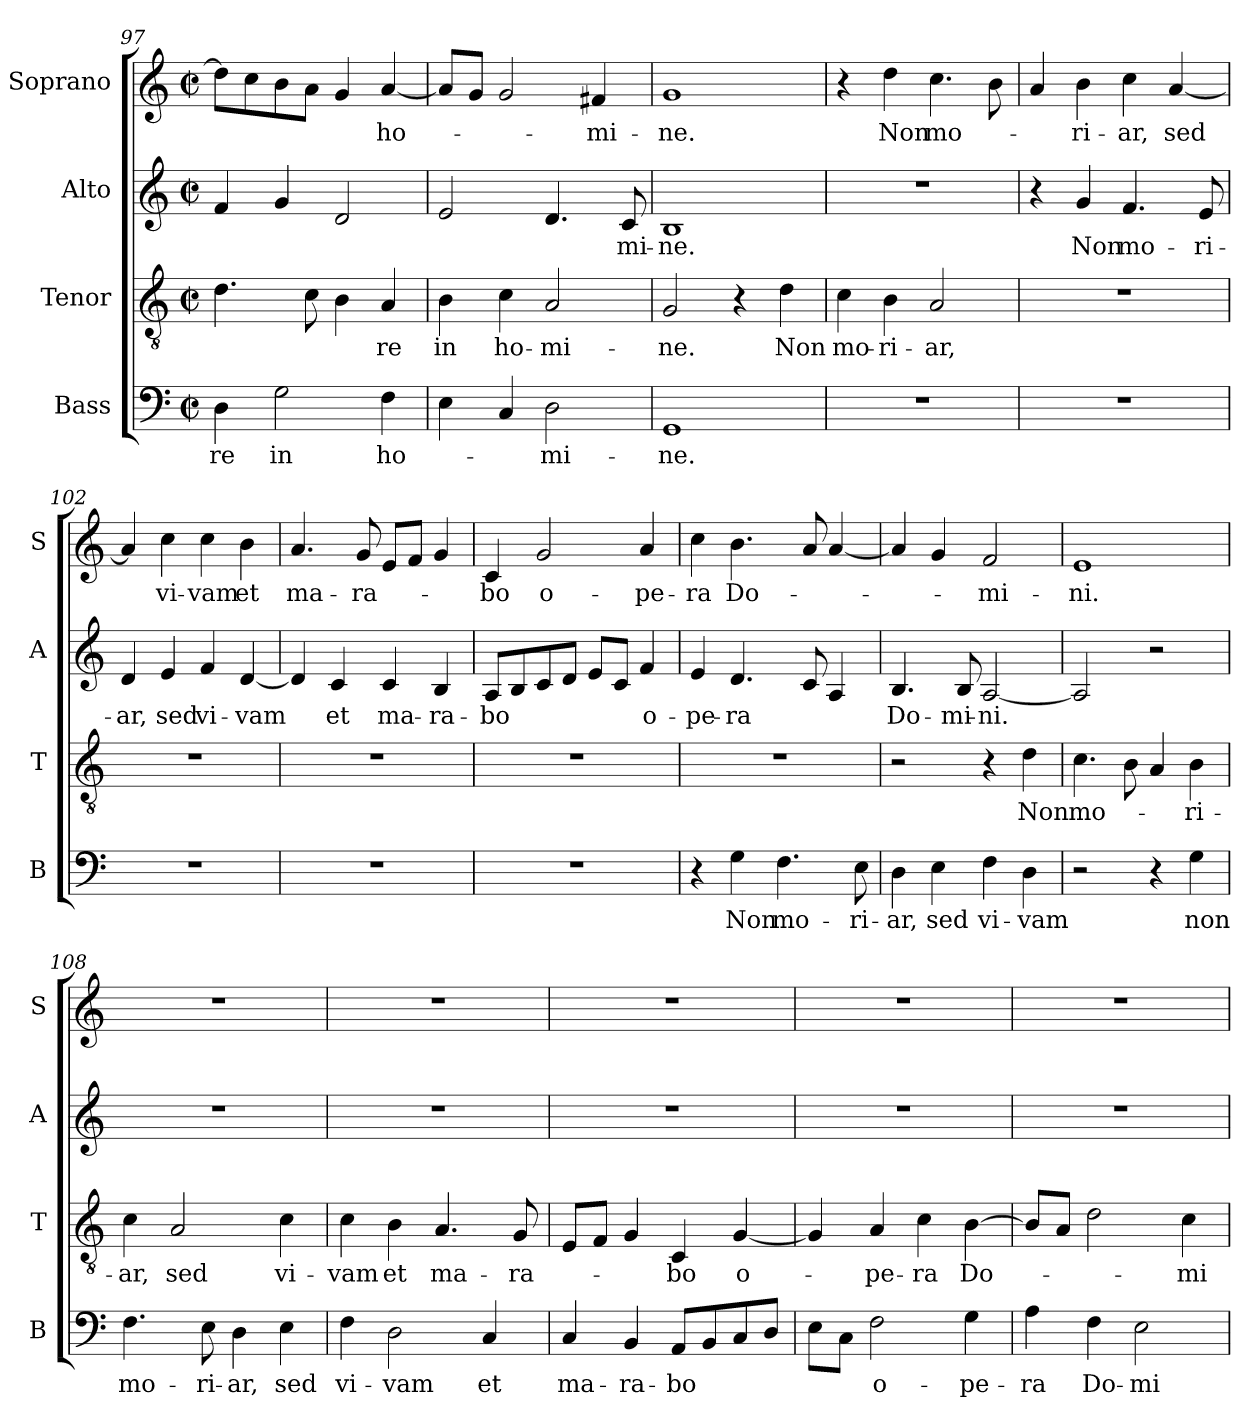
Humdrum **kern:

**kern	**text	**kern	**text	**kern	**text	**kern	**text
*part4	*part4	*part3	*part3	*part2	*part2	*part1	*part1
*staff4	*staff4	*staff3	*staff3	*staff2	*staff2	*staff1	*staff1
*I"Bass	*	*I"Tenor	*	*I"Alto	*	*I"Soprano	*
*I'B	*	*I'T	*	*I'A	*	*I'S	*
*clefF4	*	*clefGv2	*	*clefG2	*	*clefG2	*
*k[]	*	*k[]	*	*k[]	*	*k[]	*
*C:	*	*C:	*	*C:	*	*C:	*
*M2/2	*	*M2/2	*	*M2/2	*	*M2/2	*
*met(c|)	*	*met(c|)	*	*met(c|)	*	*met(c|)	*
=97	=97	=97	=97	=97	=97	=97	=97
4D\	-re	4.d\	.	4f/	.	8dd\L]	.
.	.	.	.	.	.	8cc\	.
2G\	in	.	.	4g/	.	8b\	.
.	.	8c\	.	.	.	8a\J	.
.	.	4B\	.	2d/	.	4g/	.
4F\	ho-	4A/	-re	.	.	[4a/	ho-
!!LO:LB:g=z
=98	=98	=98	=98	=98	=98	=98	=98
4E\	.	4B\	in	2e/	.	8a/L]	.
.	.	.	.	.	.	8g/J	.
4C/	.	4c\	ho-	.	.	2g/	.
2D\	-mi-	2A/	-mi-	4.d/	.	.	.
.	.	.	.	.	.	4f#X/	-mi-
.	.	.	.	8c/	-mi-	.	.
=99	=99	=99	=99	=99	=99	=99	=99
1GG	-ne.	2G/	-ne.	1B	-ne.	1g	-ne.
.	.	4r	.	.	.	.	.
.	.	4d\	Non	.	.	.	.
=100	=100	=100	=100	=100	=100	=100	=100
1r	.	4c\	mo-	1r	.	4r	.
.	.	4B\	-ri-	.	.	4dd\	Non
.	.	2A/	-ar,	.	.	4.cc\	mo-
.	.	.	.	.	.	8b\	.
=101	=101	=101	=101	=101	=101	=101	=101
1r	.	1r	.	4r	.	4a/	.
.	.	.	.	4g/	Non	4b\	-ri-
.	.	.	.	4.f/	mo-	4cc\	-ar,
.	.	.	.	.	.	[4a/	sed
.	.	.	.	8e/	-ri-	.	.
=102	=102	=102	=102	=102	=102	=102	=102
1r	.	1r	.	4d/	-ar,	4a/]	.
.	.	.	.	4e/	sed	4cc\	vi-
.	.	.	.	4f/	vi-	4cc\	-vam
.	.	.	.	[4d/	-vam	4b\	et
=103	=103	=103	=103	=103	=103	=103	=103
1r	.	1r	.	4d/]	.	4.a/	ma-
.	.	.	.	4c/	et	.	.
.	.	.	.	.	.	8g/	-ra-
.	.	.	.	4c/	ma-	8e/L	.
.	.	.	.	.	.	8f/J	.
.	.	.	.	4B/	-ra-	4g/	.
!!LO:PB:g=z
=104	=104	=104	=104	=104	=104	=104	=104
1r	.	1r	.	8A/L	-bo	4c/	-bo
.	.	.	.	8B/	.	.	.
.	.	.	.	8c/	.	2g/	o-
.	.	.	.	8d/J	.	.	.
.	.	.	.	8e/L	.	.	.
.	.	.	.	8c/J	.	.	.
.	.	.	.	4f/	o-	4a/	-pe-
=105	=105	=105	=105	=105	=105	=105	=105
4r	.	1r	.	4e/	-pe-	4cc\	-ra
4G\	Non	.	.	4.d/	-ra	4.b\	Do-
4.F\	mo-	.	.	.	.	.	.
.	.	.	.	8c/	.	8a/	.
.	.	.	.	4A/	.	[4a/	.
8E\	-ri-	.	.	.	.	.	.
=106	=106	=106	=106	=106	=106	=106	=106
4D\	-ar,	2r	.	4.B/	Do-	4a/]	.
4E\	sed	.	.	.	.	4g/	.
.	.	.	.	8B/	-mi-	.	.
4F\	vi-	4r	.	[2A/	-ni.	2f/	-mi-
4D\	-vam	4d\	Non	.	.	.	.
=107	=107	=107	=107	=107	=107	=107	=107
2r	.	4.c\	mo-	2A/]	.	1e	-ni.
.	.	8B\	.	.	.	.	.
4r	.	4A/	.	2r	.	.	.
4G\	non	4B\	-ri-	.	.	.	.
=108	=108	=108	=108	=108	=108	=108	=108
4.F\	mo-	4c\	-ar,	1r	.	1r	.
.	.	2A/	sed	.	.	.	.
8E\	-ri-	.	.	.	.	.	.
4D\	-ar,	.	.	.	.	.	.
4E\	sed	4c\	vi-	.	.	.	.
=109	=109	=109	=109	=109	=109	=109	=109
4F\	vi-	4c\	-vam	1r	.	1r	.
2D\	-vam	4B\	et	.	.	.	.
.	.	4.A/	ma-	.	.	.	.
4C/	et	.	.	.	.	.	.
.	.	8G/	-ra-	.	.	.	.
!!LO:LB:g=z
=110	=110	=110	=110	=110	=110	=110	=110
4C/	ma-	8E/L	.	1r	.	1r	.
.	.	8F/J	.	.	.	.	.
4BB/	-ra-	4G/	.	.	.	.	.
8AA/L	-bo	4C/	-bo	.	.	.	.
8BB/	.	.	.	.	.	.	.
8C/	.	[4G/	o-	.	.	.	.
8D/J	.	.	.	.	.	.	.
=111	=111	=111	=111	=111	=111	=111	=111
8E\L	.	4G/]	.	1r	.	1r	.
8C\J	.	.	.	.	.	.	.
2F\	o-	4A/	-pe-	.	.	.	.
.	.	4c\	-ra	.	.	.	.
4G\	-pe-	[4B\	Do-	.	.	.	.
=112	=112	=112	=112	=112	=112	=112	=112
4A\	-ra	8B/L]	.	1r	.	1r	.
.	.	8A/J	.	.	.	.	.
4F\	Do-	2d\	.	.	.	.	.
2E\	-mi-	.	.	.	.	.	.
.	.	4c\	-mi-	.	.	.	.
=	=	=	=	=	=	=	=
*-	*-	*-	*-	*-	*-	*-	*-
